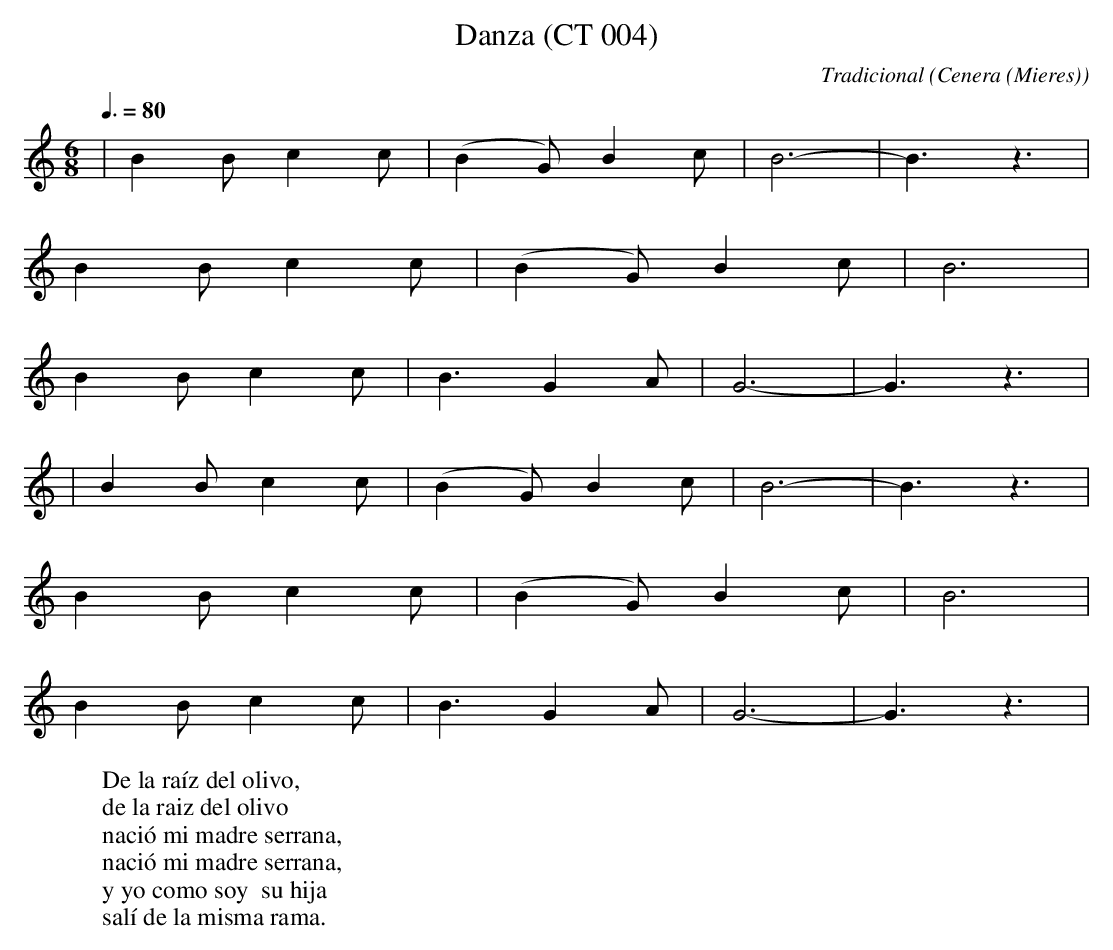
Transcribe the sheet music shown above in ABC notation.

X:1
T:Danza (CT 004)
C:Tradicional
O:Cenera (Mieres)
M:6/8
L:1/8
Q:3/8=80
W:De la raíz del olivo,
W:de la raiz del olivo
W:nació mi madre serrana,
W:nació mi madre serrana,
W:y yo como soy  su hija
W:salí de la misma rama.
K:C
|B2 B c2 c|(B2 G) B2 c|B6-|B3 z3|
B2 B c2 c|(B2 G) B2 c|B6|
B2 B c2 c|B3 G2 A|G6-|G3 z3|
|B2 B c2 c|(B2 G) B2 c|B6-|B3 z3|
B2 B c2 c|(B2 G) B2 c|B6|
B2 B c2 c|B3 G2 A|G6-|G3 z3|
